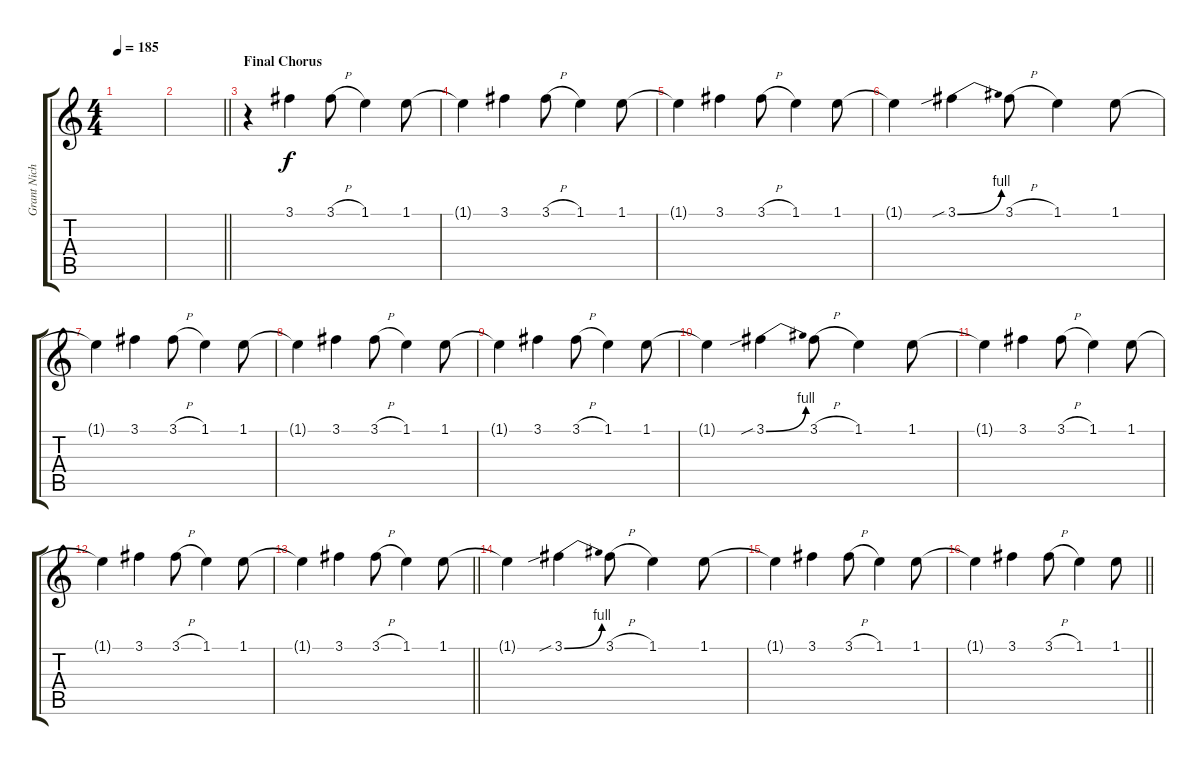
\track ("Grant Nicholas(Lead Guitar)" "Grant Nich") {instrument distortionguitar}
\staff {score tabs}
\tuning (Eb4 Bb3 Gb3 Db3 Ab2 Eb2) {hide}
\ts (4 4)
\tempo 185
\clef g2
\ks c
|
\barLineRight lightlight
|
\section ("" "Final Chorus")
r.4{volume 12} 3.1.4 3.1{h}.8 1.1.4 1.1.8 |
1.1{t}.4 3.1.4 3.1{h}.8 1.1.4 1.1.8 |
1.1{t}.4 3.1.4 3.1{h}.8 1.1.4 1.1.8 |
1.1{t}.4 3.1{be (bend 0 0 60 4) sib}.4 3.1{h}.8 1.1.4 1.1.8 |
1.1{t}.4 3.1.4 3.1{h}.8 1.1.4 1.1.8 |
1.1{t}.4 3.1.4 3.1{h}.8 1.1.4 1.1.8 |
1.1{t}.4 3.1.4 3.1{h}.8 1.1.4 1.1.8 |
1.1{t}.4 3.1{be (bend 0 0 60 4) sib}.4 3.1{h}.8 1.1.4 1.1.8 |
1.1{t}.4 3.1.4 3.1{h}.8 1.1.4 1.1.8 |
1.1{t}.4 3.1.4 3.1{h}.8 1.1.4 1.1.8 |
\barLineRight lightlight
1.1{t}.4 3.1.4 3.1{h}.8 1.1.4 1.1.8 |
1.1{t}.4 3.1{be (bend 0 0 60 4) sib}.4 3.1{h}.8 1.1.4 1.1.8 |
1.1{t}.4 3.1.4 3.1{h}.8 1.1.4 1.1.8 |
\barLineRight lightlight
1.1{t}.4 3.1.4 3.1{h}.8 1.1.4 1.1.8
